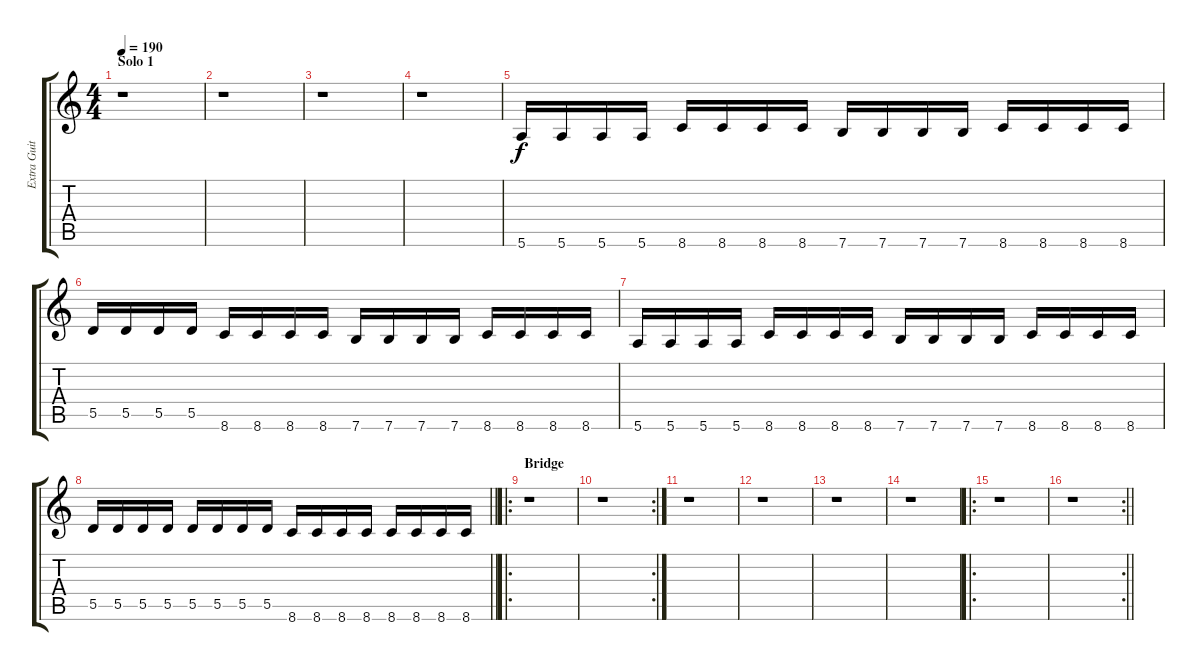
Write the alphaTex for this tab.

\track ("Extra Guitar Parts" "Extra Guit") {instrument distortionguitar}
\staff {score tabs}
\tuning (E4 B3 G3 D3 A2 E2) {hide}
\ts (4 4)
\section ("" "Solo 1")
\tempo 190
\clef g2
\ks c
r.1{dy f} |
r.1 |
r.1 |
r.1 |
5.6.16 5.6.16 5.6.16 5.6.16 8.6.16 8.6.16 8.6.16 8.6.16 7.6.16 7.6.16 7.6.16 7.6.16 8.6.16 8.6.16 8.6.16 8.6.16 |
5.5.16 5.5.16 5.5.16 5.5.16 8.6.16 8.6.16 8.6.16 8.6.16 7.6.16 7.6.16 7.6.16 7.6.16 8.6.16 8.6.16 8.6.16 8.6.16 |
5.6.16 5.6.16 5.6.16 5.6.16 8.6.16 8.6.16 8.6.16 8.6.16 7.6.16 7.6.16 7.6.16 7.6.16 8.6.16 8.6.16 8.6.16 8.6.16 |
\barLineRight lightlight
5.5.16 5.5.16 5.5.16 5.5.16 5.5.16 5.5.16 5.5.16 5.5.16 8.6.16 8.6.16 8.6.16 8.6.16 8.6.16 8.6.16 8.6.16 8.6.16 |
\ro
\section ("" "Bridge")
r.1 |
\rc 2
r.1 |
r.1 |
r.1 |
r.1 |
r.1 |
\ro
r.1 |
\rc 2
\barLineRight lightlight
r.1
